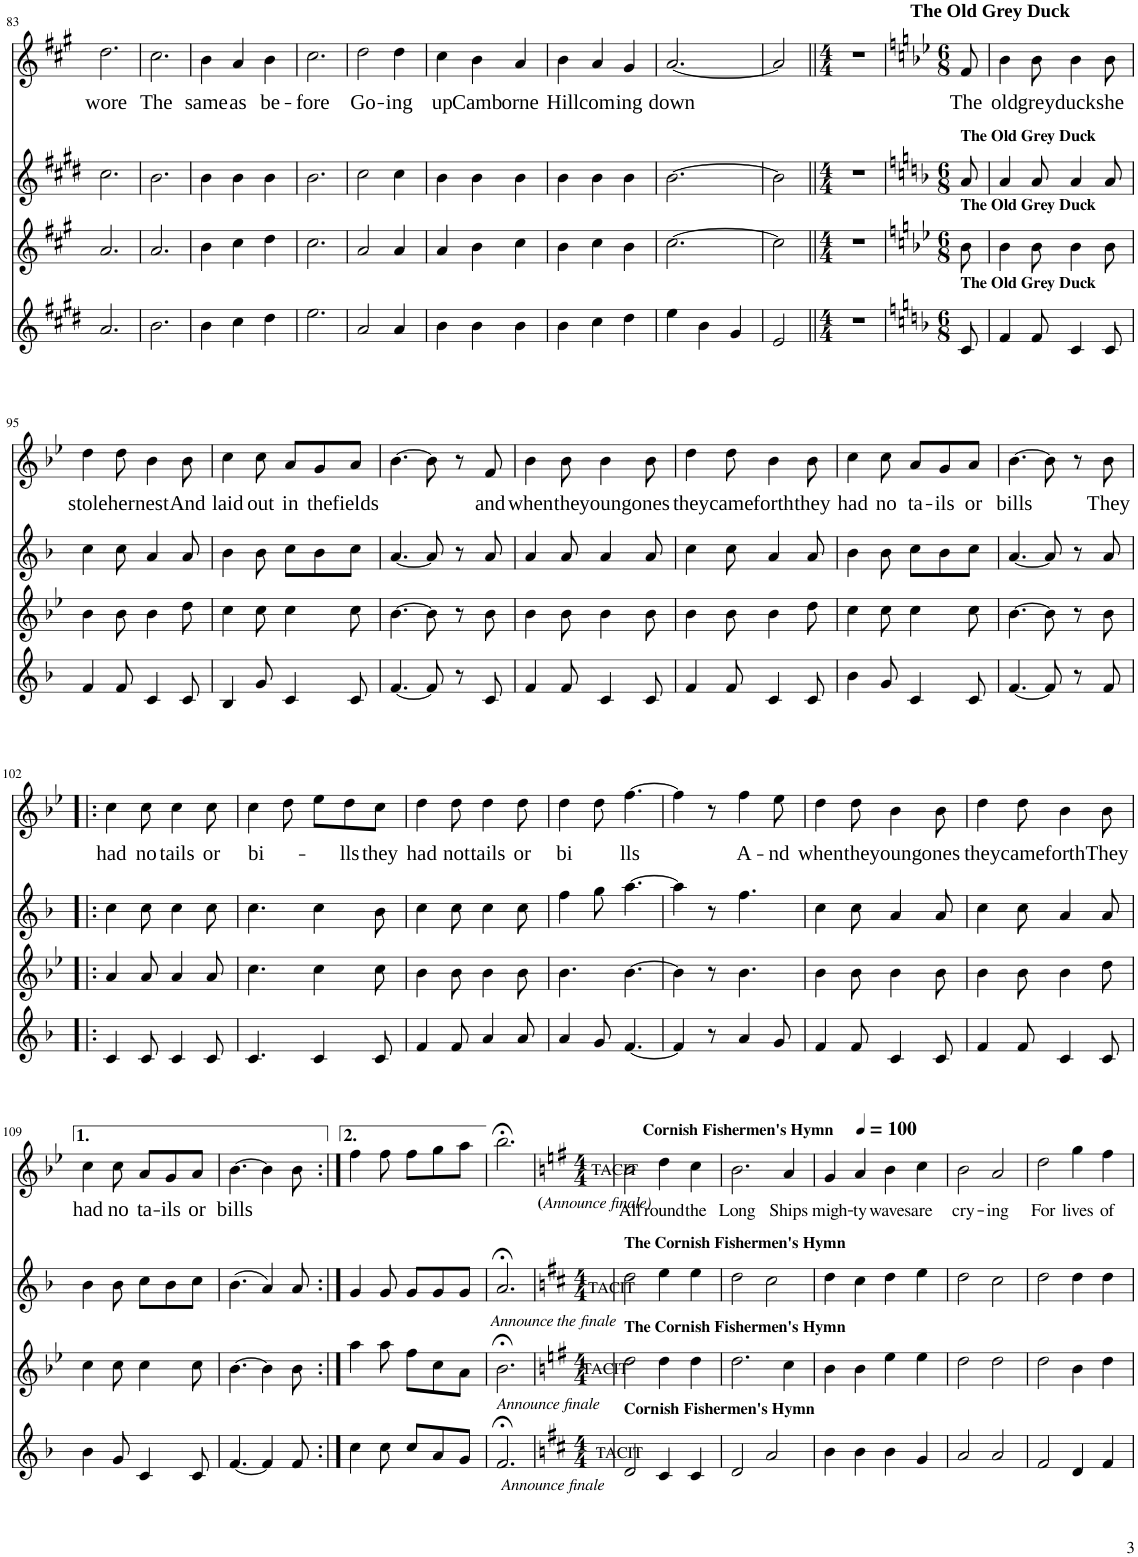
**kern	**kern	**kern	**kern	**text
*part4	*part3	*part2	*part1	*part1
*staff4	*staff3	*staff2	*staff1	*staff1
*I"Baritone Saxophone	*I"Tenor Saxophone	*I"Alto Saxophone	*I"Soprano Saxophone	*
*I'Bar Sax	*I'T Sax	*I'A Sax	*I'S Sax	*
!!LO:PB:g=z
*clefG2	*clefG2	*clefG2	*clefG2	*
*Trd12c21	*Trd8c14	*Trd5c9	*Trd1c2	*
*k[f#c#g#d#]	*k[f#c#g#]	*k[f#c#g#d#]	*k[f#c#g#]	*
*M3/4	*M3/4	*M3/4	*M3/4	*
=83	=83	=83	=83	=83
!	!	!	!	!LO:LY:b
2.a/	2.a/	2.cc#\	2.dd\	wore
=84	=84	=84	=84	=84
!	!	!	!	!LO:LY:b
2.b\	2.a/	2.b\	2.cc#\	The
=85	=85	=85	=85	=85
!	!	!	!	!LO:LY:b
4b\	4b\	4b\	4b\	same
!	!	!	!	!LO:LY:b
4cc#\	4cc#\	4b\	4a/	as
!	!	!	!	!LO:LY:b
4dd#\	4dd\	4b\	4b\	be-
=86	=86	=86	=86	=86
!	!	!	!	!LO:LY:b
2.ee\	2.cc#\	2.b\	2.cc#\	-fore
=87	=87	=87	=87	=87
!	!	!	!	!LO:LY:b
2a/	2a/	2cc#\	2dd\	Go-
!	!	!	!	!LO:LY:b
4a/	4a/	4cc#\	4dd\	-ing
=88	=88	=88	=88	=88
!	!	!	!	!LO:LY:b
4b\	4a/	4b\	4cc#\	up
!	!	!	!	!LO:LY:b
4b\	4b\	4b\	4b\	Camb-
!	!	!	!	!LO:LY:b
4b\	4cc#\	4b\	4a/	-orne
=89	=89	=89	=89	=89
!	!	!	!	!LO:LY:b
4b\	4b\	4b\	4b\	Hill
!	!	!	!	!LO:LY:b
4cc#\	4cc#\	4b\	4a/	com-
!	!	!	!	!LO:LY:b
4dd#\	4b\	4b\	4g#/	-ing
=90	=90	=90	=90	=90
!	!	!	!	!LO:LY:b
4ee\	[2.cc#\	[2.b\	[2.a/	down
4b\	.	.	.	.
4g#/	.	.	.	.
=91	=91	=91	=91	=91
2e/	2cc#\]	2b\]	2a/]	.
=92||	=92||	=92||	=92||	=92||
*M4/4	*M4/4	*M4/4	*M4/4	*
1r	1r	1r	1r	.
=93	=93	=93	=93	=93
*k[b-]	*k[b-e-]	*k[b-]	*k[b-e-]	*
*M6/8	*M6/8	*M6/8	*M6/8	*
!	!	!	!LO:TX:a:B:t=The Old Grey Duck	!
!	!	!LO:TX:a:B:t=The Old Grey Duck	!	!
!	!LO:TX:a:B:t=The Old Grey Duck	!	!	!
!LO:TX:a:B:t=The Old Grey Duck	!	!	!	!
!	!	!	!	!LO:LY:b
8c/	8b-\	8a/	8f/	The
=94	=94	=94	=94	=94
!	!	!	!	!LO:LY:b
4f/	4b-\	4a/	4b-\	old
!	!	!	!	!LO:LY:b
8f/	8b-\	8a/	8b-\	grey
!	!	!	!	!LO:LY:b
4c/	4b-\	4a/	4b-\	duck
!	!	!	!	!LO:LY:b
8c/	8b-\	8a/	8b-\	she
!!LO:LB:g=z
=95	=95	=95	=95	=95
!	!	!	!	!LO:LY:b
4f/	4b-\	4cc\	4dd\	stole
!	!	!	!	!LO:LY:b
8f/	8b-\	8cc\	8dd\	her
!	!	!	!	!LO:LY:b
4c/	4b-\	4a/	4b-\	nest
!	!	!	!	!LO:LY:b
8c/	8dd\	8a/	8b-\	And
=96	=96	=96	=96	=96
!	!	!	!	!LO:LY:b
4B-/	4cc\	4b-\	4cc\	laid
!	!	!	!	!LO:LY:b
8g/	8cc\	8b-\	8cc\	out
!	!	!	!	!LO:LY:b
4c/	4cc\	8cc\L	8a/L	in
!	!	!	!	!LO:LY:b
.	.	8b-\	8g/	the
!	!	!	!	!LO:LY:b
8c/	8cc\	8cc\J	8a/J	fields
=97	=97	=97	=97	=97
[4.f/	[4.b-\	[4.a/	[4.b-\	.
8f/]	8b-\]	8a/]	8b-\]	.
8r	8r	8r	8r	.
!	!	!	!	!LO:LY:b
8c/	8b-\	8a/	8f/	and
=98	=98	=98	=98	=98
!	!	!	!	!LO:LY:b
4f/	4b-\	4a/	4b-\	when
!	!	!	!	!LO:LY:b
8f/	8b-\	8a/	8b-\	the
!	!	!	!	!LO:LY:b
4c/	4b-\	4a/	4b-\	young
!	!	!	!	!LO:LY:b
8c/	8b-\	8a/	8b-\	ones
=99	=99	=99	=99	=99
!	!	!	!	!LO:LY:b
4f/	4b-\	4cc\	4dd\	they
!	!	!	!	!LO:LY:b
8f/	8b-\	8cc\	8dd\	came
!	!	!	!	!LO:LY:b
4c/	4b-\	4a/	4b-\	forth
!	!	!	!	!LO:LY:b
8c/	8dd\	8a/	8b-\	they
=100	=100	=100	=100	=100
!	!	!	!	!LO:LY:b
4b-\	4cc\	4b-\	4cc\	had
!	!	!	!	!LO:LY:b
8g/	8cc\	8b-\	8cc\	no
!	!	!	!	!LO:LY:b
4c/	4cc\	8cc\L	8a/L	ta-
!	!	!	!	!LO:LY:b
.	.	8b-\	8g/	-ils
!	!	!	!	!LO:LY:b
8c/	8cc\	8cc\J	8a/J	or
=101	=101	=101	=101	=101
!	!	!	!	!LO:LY:b
[4.f/	[4.b-\	[4.a/	[4.b-\	bills
8f/]	8b-\]	8a/]	8b-\]	.
8r	8r	8r	8r	.
!	!	!	!	!LO:LY:b
8f/	8b-\	8a/	8b-\	They
!!LO:LB:g=z
=102!|:	=102!|:	=102!|:	=102!|:	=102!|:
!	!	!	!	!LO:LY:b
4c/	4a/	4cc\	4cc\	had
!	!	!	!	!LO:LY:b
8c/	8a/	8cc\	8cc\	no
!	!	!	!	!LO:LY:b
4c/	4a/	4cc\	4cc\	tails
!	!	!	!	!LO:LY:b
8c/	8a/	8cc\	8cc\	or
=103	=103	=103	=103	=103
!	!	!	!	!LO:LY:b
4.c/	4.cc\	4.cc\	4cc\	bi-
.	.	.	8dd\	.
4c/	4cc\	4cc\	8ee-\L	.
!	!	!	!	!LO:LY:b
.	.	.	8dd\	-lls
!	!	!	!	!LO:LY:b
8c/	8cc\	8b-\	8cc\J	they
=104	=104	=104	=104	=104
!	!	!	!	!LO:LY:b
4f/	4b-\	4cc\	4dd\	had
!	!	!	!	!LO:LY:b
8f/	8b-\	8cc\	8dd\	not
!	!	!	!	!LO:LY:b
4a/	4b-\	4cc\	4dd\	tails
!	!	!	!	!LO:LY:b
8a/	8b-\	8cc\	8dd\	or
=105	=105	=105	=105	=105
!	!	!	!	!LO:LY:b
4a/	4.b-\	4ff\	4dd\	bi
8g/	.	8gg\	8dd\	.
!	!	!	!	!LO:LY:b
[4.f/	[4.b-\	[4.aa\	[4.ff\	lls
=106	=106	=106	=106	=106
4f/]	4b-\]	4aa\]	4ff\]	.
8r	8r	8r	8r	.
!	!	!	!	!LO:LY:b
4a/	4.b-\	4.ff\	4ff\	A-
!	!	!	!	!LO:LY:b
8g/	.	.	8ee-\	-nd
=107	=107	=107	=107	=107
!	!	!	!	!LO:LY:b
4f/	4b-\	4cc\	4dd\	when
!	!	!	!	!LO:LY:b
8f/	8b-\	8cc\	8dd\	the
!	!	!	!	!LO:LY:b
4c/	4b-\	4a/	4b-\	young
!	!	!	!	!LO:LY:b
8c/	8b-\	8a/	8b-\	ones
=108	=108	=108	=108	=108
!	!	!	!	!LO:LY:b
4f/	4b-\	4cc\	4dd\	they
!	!	!	!	!LO:LY:b
8f/	8b-\	8cc\	8dd\	came
!	!	!	!	!LO:LY:b
4c/	4b-\	4a/	4b-\	forth
!	!	!	!	!LO:LY:b
8c/	8dd\	8a/	8b-\	They
!!LO:LB:g=z
=109	=109	=109	=109	=109
!	!	!	!	!LO:LY:b
4b-\	4cc\	4b-\	4cc\	had
!	!	!	!	!LO:LY:b
8g/	8cc\	8b-\	8cc\	no
!	!	!	!	!LO:LY:b
4c/	4cc\	8cc\L	8a/L	ta-
!	!	!	!	!LO:LY:b
.	.	8b-\	8g/	-ils
!	!	!	!	!LO:LY:b
8c/	8cc\	8cc\J	8a/J	or
=110	=110	=110	=110	=110
!	!	!	!	!LO:LY:b
[4.f/	[4.b-\	(4.b-\	[4.b-\	bills
4f/]	4b-\]	4a/)	4b-\]	.
8f/	8b-\	8a/	8b-\	.
=111:|!	=111:|!	=111:|!	=111:|!	=111:|!
4cc\	4aa\	4g/	4ff\	.
8cc\	8aa\	8g/	8ff\	.
8cc/L	8ff\L	8g/L	8ff\L	.
8a/	8cc\	8g/	8gg\	.
8g/J	8a\J	8g/J	8aa\J	.
=112	=112	=112	=112	=112
2.f;</	2.b-;<\	2.a;</	2.bb-;<\	.
=113	=113	=113	=113	=113
*k[f#c#]	*k[f#]	*k[f#c#]	*k[f#]	*
*M4/4	*M4/4	*M4/4	*M4/4	*
!	!	!	!LO:TX:a:t=TACIT	!
!	!	!	!LO:TX:b:B:t=(	!
!	!	!	!LO:TX:b:i:t=Announce finale)	!
!	!	!LO:TX:a:t=TACIT	!	!
!	!LO:TX:a:t=TACIT	!	!	!
!LO:TX:a:t=TACIT	!	!	!	!
1ryy	1ryy	1ryy	1ryy	.
=114	=114	=114	=114	=114
*	*	*	*MM100	*
!	!	!	!LO:TX:a:B:t=Cornish Fishermen's Hymn	!
!	!	!LO:TX:a:B:t=The Cornish Fishermen's Hymn	!	!
!	!	!LO:TX:b:i:t=Announce the finale	!	!
!	!LO:TX:a:B:t=The Cornish Fishermen's Hymn	!	!	!
!	!LO:TX:b:i:t=Announce finale	!	!	!
!LO:TX:a:B:t=Cornish Fishermen's Hymn	!	!	!	!
!LO:TX:b:i:t=Announce finale	!	!	!	!
!	!	!	!	!LO:LY:b
2d/	2dd\	2dd\	2b\	All
!	!	!	!	!LO:LY:b
4c#/	4dd\	4ee\	4dd\	round
!	!	!	!	!LO:LY:b
4c#/	4dd\	4ee\	4cc\	the
=115	=115	=115	=115	=115
!	!	!	!	!LO:LY:b
2d/	2.dd\	2dd\	2.b\	Long
2a/	.	2cc#\	.	.
!	!	!	!	!LO:LY:b
.	4cc\	.	4a/	Ships
=116	=116	=116	=116	=116
!	!	!	!	!LO:LY:b
4b\	4b\	4dd\	4g/	migh-
!	!	!	!	!LO:LY:b
4b\	4b\	4cc#\	4a/	-ty
!	!	!	!	!LO:LY:b
4b\	4ee\	4dd\	4b\	waves
!	!	!	!	!LO:LY:b
4g/	4ee\	4ee\	4cc\	are
=117	=117	=117	=117	=117
!	!	!	!	!LO:LY:b
2a/	2dd\	2dd\	2b\	cry-
!	!	!	!	!LO:LY:b
2a/	2dd\	2cc#\	2a/	-ing
=118	=118	=118	=118	=118
!	!	!	!	!LO:LY:b
2f#/	2dd\	2dd\	2dd\	For
!	!	!	!	!LO:LY:b
4d/	4b\	4dd\	4gg\	lives
!	!	!	!	!LO:LY:b
4f#/	4dd\	4dd\	4ff#\	of
=	=	=	=	=
*-	*-	*-	*-	*-
